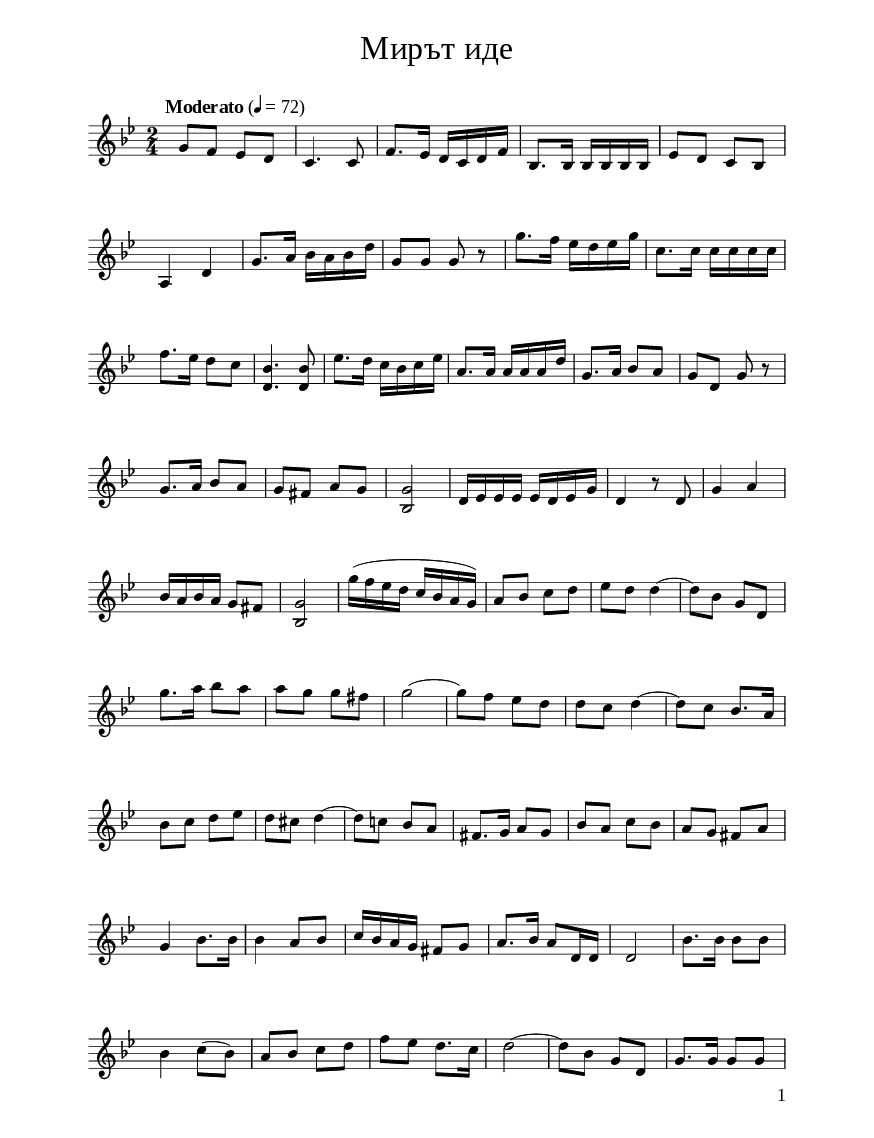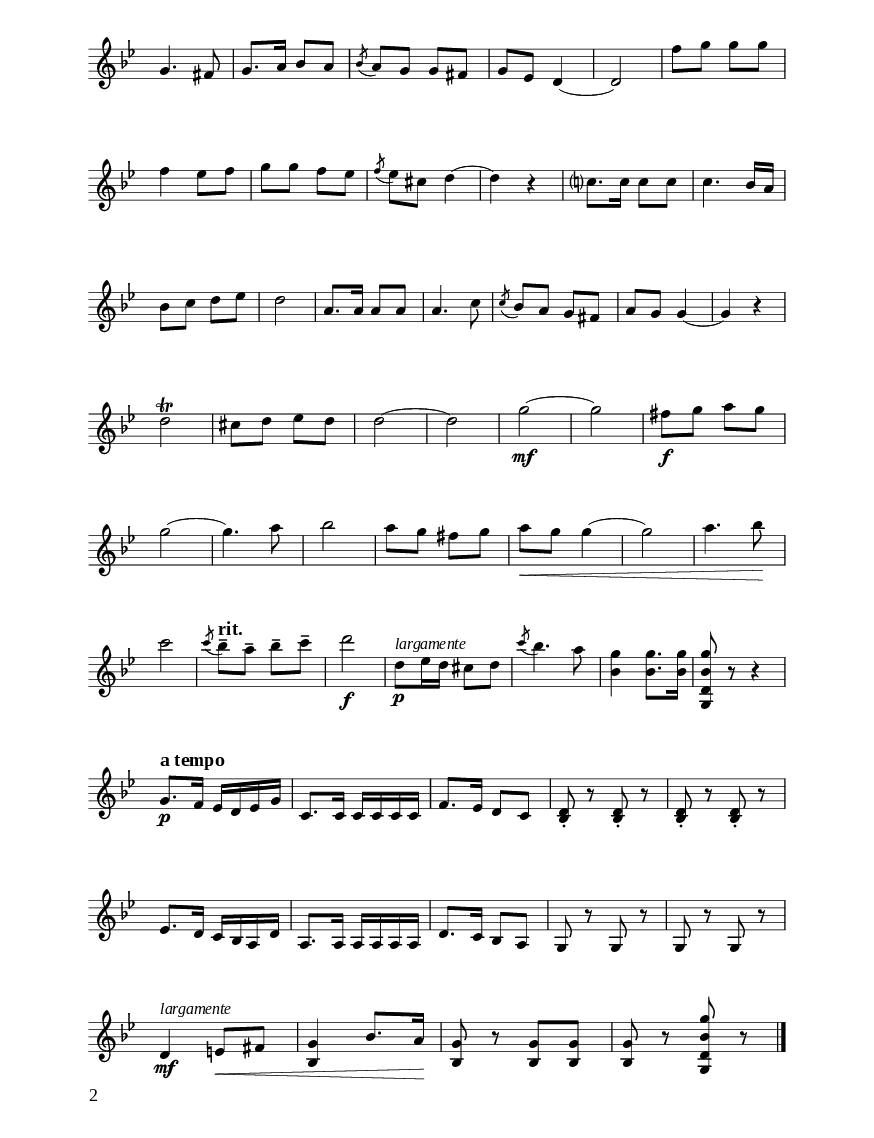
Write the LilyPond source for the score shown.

\version "2.24.2"

% include paper part and global functions
\include "include/globals.ily"

\bookpart {
  \label #'ref156
  \tocItem \markup "Мирът иде"
  \include "include/bookpart-paper.ily"
  \score {
    \include "include/score-layout.ily"

    \new Voice \relative c' {
      \clef treble
      \key g \minor
      \time 2/4
      \tempoFunc "Moderato" 4 "72"
      \autoBeamOff
      g'8[f8] es8[d8] | \noBreak
      c4. c8 | \noBreak
      f8.[es16] d16[c16 d16 f16] | \noBreak
      bes,8.[bes16] bes16[bes16 bes16 bes16] | \noBreak
      es8[d8] c8[bes8] | \break

      a4 d4 | \noBreak
      g8.[a16] bes[a bes d] | \noBreak
      g,8[g] g r | \noBreak
      g'8.[f16] ees[d es g] | \noBreak
      c,8.[c16] c[c c c] | \break

      f8.[es16] d8[c] | \noBreak
      <d, bes'>4. <d bes'>8 | \noBreak
      ees'8.[d16] c[bes c ees] | \noBreak
      a,8.[a16] \stemUp a[a a d] | \noBreak
      g,8.[a16] bes8[a] | \noBreak
      g[d] g r | \break

      g8.[a16] bes8[a] | \noBreak
      g[fis] a[g] | \noBreak
      <bes, g'>2 | \noBreak
      d16[ees ees ees] ees[d ees g] | \noBreak
      d4 r8 d | \noBreak
      g4 a | \break

      bes16[a bes a] g8[fis] | \noBreak
      <bes, g'>2 | \noBreak \stemNeutral
      g''16([f ees d] c[bes a g]) | \noBreak
      a8[bes] c[d] | \noBreak
      es[d] d4~ | \noBreak
      d8[bes] g[d] \break

      g'8.[a16] bes8[a] | \noBreak
      a[g] g[fis] | \noBreak
      g2~ | \noBreak
      g8[f] ees[d] | \noBreak
      d[c] d4 ~ | \noBreak
      d8[c] bes8.[a16] | \break

      bes8[c] d[ees] | \noBreak
      d[cis] d4~ | \noBreak
      d8[c!] bes[a] | \noBreak
      fis8.[g16] a8[g] | \noBreak
      bes[a] c[bes] | \barNumberCheck #40 \noBreak
      a[g] fis[a] | \break

      g4 bes8.[bes16] | \noBreak
      bes4 a8[bes] | \noBreak
      c16[bes a g] fis8[g] | \noBreak
      a8.[bes16] a8[d,16 d] | \noBreak
      d2 | \noBreak
      bes'8.[bes16] bes8[bes] | \break

      bes4 c8([bes]) | \noBreak
      a[bes] c[d] | \noBreak
      f[ees] d8.[c16] | \barNumberCheck #50 \noBreak
      d2~ | \noBreak
      d8[bes] g[d] | \noBreak
      g8.[g16] g8[g] | \break

      g4. fis8 | \noBreak
      g8.[a16] bes8[a] | \noBreak
      \acciaccatura { bes } a[g] g[fis] | \noBreak
      g[ees] d4~ | \noBreak
      d2 | \noBreak
      f'8[g] g[g] | \break

      f4 ees8[f] | \noBreak
      g[g] f[ees] | \noBreak
      \acciaccatura { f } ees[cis] d4~ | \noBreak
      d r | \noBreak
      c?8.[c16] c8[c] | \noBreak
      c4. bes16[a] | \break

      bes8[c] d[ees] | \noBreak
      d2 | \noBreak
      a8.[a16] a8[a] | \noBreak
      a4. c8 | \noBreak
      \acciaccatura { c } bes[a] g[fis] | \noBreak
      a[g] g4~ | \noBreak
      g r | \break

      d'2\trill | \noBreak
      cis8[d] ees[d] | \noBreak
      d2~ | \noBreak
      d2 | \noBreak
      g2\mf ~ | \noBreak
      g2 | \noBreak
      fis8\f[g] a[g] | \break

      g2~ | \noBreak
      g4. a8 | \noBreak
      bes2 | \noBreak
      a8[g] fis[g] | \noBreak
      a\<[g] g4 ~ | \noBreak
      g2 | \noBreak
      a4. bes8\! | \break

      c2 | \noBreak
      \acciaccatura { c8 } \tempo "rit." bes \tenuto[a\tenuto] bes\tenuto[c\tenuto] \noBreak
      d2\f \noBreak
      d,8^\markup{ \italic {largamente} }\p[ees16 d] cis8[d]  | \noBreak
      \acciaccatura { c' } bes4. a8 | \noBreak
      <g bes,>4 <g bes,>8.[<g bes,>16] | \noBreak
      <g,, d' bes' g'>8 r r4 | \break

      \tempo "a tempo"
      g'8.\p[f16] ees[d ees g] | \noBreak
      c,8.[c16] c[c c c] | \noBreak
      f8.[ees16] d8[c] | \noBreak
      <bes d>8\staccato r  <bes d>8\staccato r | \noBreak
      <bes d>8\staccato r  <bes d>8\staccato r | \break

      ees8.[d16] c[bes a d] | \noBreak
      a8.[a16] a[a a a] | \barNumberCheck #100 \noBreak
      d8.[c16] bes8[a] | \noBreak
      g r g r | \noBreak
      g r g r | \break

      d'4\mf^\markup{ \italic {largamente} } e!8\<[fis] | \noBreak
      <bes, g'>4 bes'8.[a16]\! | \noBreak
      <bes, g'>8 r <bes g'>[<bes g'>] \noBreak
      <bes g'> r <g d' bes' g'> r | \bar "|."

    }

    \addlyrics {


    }

    \header {
      title = \titleFunc "Мирът иде" "Mirăt ide  –  Der Frieden kommt"
    }

    \midi{}

  } % score

} % bookpart
